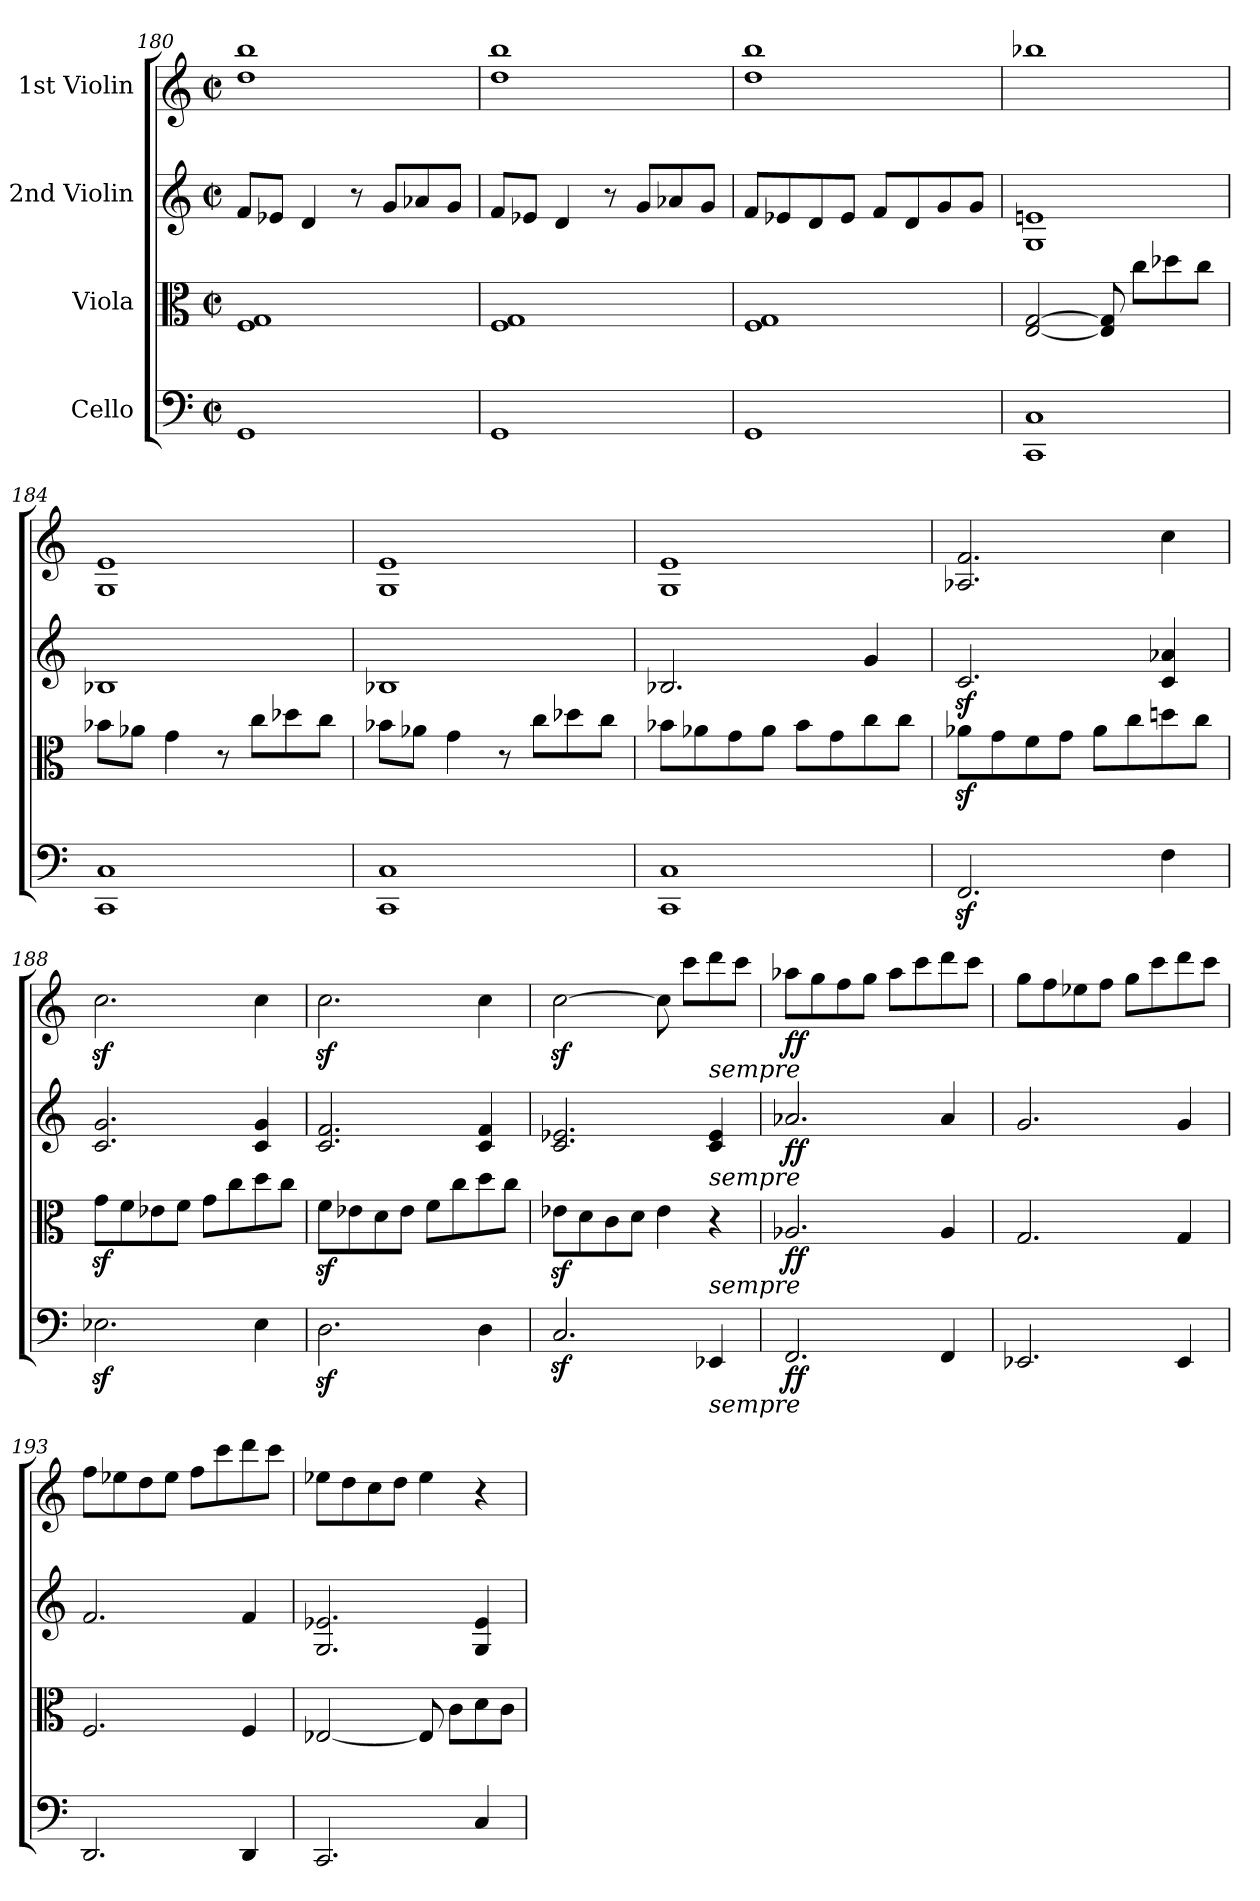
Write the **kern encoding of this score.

**kern	**dynam	**kern	**dynam	**kern	**dynam	**kern	**dynam
*part4	*part4	*part3	*part3	*part2	*part2	*part1	*part1
*staff4	*staff4	*staff3	*staff3	*staff2	*staff2	*staff1	*staff1
*I"Cello	*	*I"Viola	*	*I"2nd Violin	*	*I"1st Violin	*
*clefF4	*	*clefC3	*	*clefG2	*	*clefG2	*
*k[]	*	*k[]	*	*k[]	*	*k[]	*
*M2/2	*	*M2/2	*	*M2/2	*	*M2/2	*
*met(c|)	*	*met(c|)	*	*met(c|)	*	*met(c|)	*
=180	=180	=180	=180	=180	=180	=180	=180
1GG	.	1F 1G	.	8f/L	.	1dd 1bb	.
.	.	.	.	8e-X/J	.	.	.
.	.	.	.	4d/	.	.	.
.	.	.	.	8r	.	.	.
.	.	.	.	8g/L	.	.	.
.	.	.	.	8a-X/	.	.	.
.	.	.	.	8g/J	.	.	.
=181	=181	=181	=181	=181	=181	=181	=181
1GG	.	1F 1G	.	8f/L	.	1dd 1bb	.
.	.	.	.	8e-X/J	.	.	.
.	.	.	.	4d/	.	.	.
.	.	.	.	8r	.	.	.
.	.	.	.	8g/L	.	.	.
.	.	.	.	8a-X/	.	.	.
.	.	.	.	8g/J	.	.	.
!!LO:LB:g=z
=182	=182	=182	=182	=182	=182	=182	=182
1GG	.	1F 1G	.	8f/L	.	1dd 1bb	.
.	.	.	.	8e-X/	.	.	.
.	.	.	.	8d/	.	.	.
.	.	.	.	8e-/J	.	.	.
.	.	.	.	8f/L	.	.	.
.	.	.	.	8d/	.	.	.
.	.	.	.	8g/	.	.	.
.	.	.	.	8g/J	.	.	.
=183	=183	=183	=183	=183	=183	=183	=183
1CC 1C	.	[2E/ [2G/	.	1G 1en	.	1bb-X	.
.	.	8E/] 8G/]	.	.	.	.	.
.	.	8cc\L	.	.	.	.	.
.	.	8dd-X\	.	.	.	.	.
.	.	8cc\J	.	.	.	.	.
=184	=184	=184	=184	=184	=184	=184	=184
1CC 1C	.	8b-X\L	.	1B-X	.	1G 1e	.
.	.	8a-X\J	.	.	.	.	.
.	.	4g\	.	.	.	.	.
.	.	8r	.	.	.	.	.
.	.	8cc\L	.	.	.	.	.
.	.	8dd-X\	.	.	.	.	.
.	.	8cc\J	.	.	.	.	.
!!LO:PB:g=z
=185	=185	=185	=185	=185	=185	=185	=185
1CC 1C	.	8b-X\L	.	1B-X	.	1G 1e	.
.	.	8a-X\J	.	.	.	.	.
.	.	4g\	.	.	.	.	.
.	.	8r	.	.	.	.	.
.	.	8cc\L	.	.	.	.	.
.	.	8dd-X\	.	.	.	.	.
.	.	8cc\J	.	.	.	.	.
=186	=186	=186	=186	=186	=186	=186	=186
1CC 1C	.	8b-X\L	.	2.B-X/	.	1G 1e	.
.	.	8a-X\	.	.	.	.	.
.	.	8g\	.	.	.	.	.
.	.	8a-\J	.	.	.	.	.
.	.	8b-\L	.	.	.	.	.
.	.	8g\	.	.	.	.	.
.	.	8cc\	.	4g/	.	.	.
.	.	8cc\J	.	.	.	.	.
=187	=187	=187	=187	=187	=187	=187	=187
2.FFz</	.	8a-Xz<\L	.	2.cz>/	.	2.A-X/ 2.f/	.
.	.	8g\	.	.	.	.	.
.	.	8f\	.	.	.	.	.
.	.	8g\J	.	.	.	.	.
.	.	8a-\L	.	.	.	.	.
.	.	8cc\	.	.	.	.	.
4F\	.	8ddn\	.	4c/ 4a-X/	.	4cc\	.
.	.	8cc\J	.	.	.	.	.
=188	=188	=188	=188	=188	=188	=188	=188
2.E-Xz<\	.	8gz>\L	.	2.c/ 2.g/	.	2.ccz<\	.
.	.	8f\	.	.	.	.	.
.	.	8e-X\	.	.	.	.	.
.	.	8f\J	.	.	.	.	.
.	.	8g\L	.	.	.	.	.
.	.	8cc\	.	.	.	.	.
4E-\	.	8dd\	.	4c/ 4g/	.	4cc\	.
.	.	8cc\J	.	.	.	.	.
!!LO:LB:g=z
=189	=189	=189	=189	=189	=189	=189	=189
2.Dz<\	.	8fz>\L	.	2.c/ 2.f/	.	2.ccz<\	.
.	.	8e-X\	.	.	.	.	.
.	.	8d\	.	.	.	.	.
.	.	8e-\J	.	.	.	.	.
.	.	8f\L	.	.	.	.	.
.	.	8cc\	.	.	.	.	.
4D\	.	8dd\	.	4c/ 4f/	.	4cc\	.
.	.	8cc\J	.	.	.	.	.
=190	=190	=190	=190	=190	=190	=190	=190
2.Cz>/	.	8e-Xz>\L	.	2.c/ 2.e-X/	.	[2ccz<\	.
.	.	8d\	.	.	.	.	.
.	.	8c\	.	.	.	.	.
.	.	8d\J	.	.	.	.	.
.	.	4e-\	.	.	.	8cc\]	.
.	.	.	.	.	.	8ccc\L	.
!	!	!	!	!	!	!LO:TX:b:i:t=sempre	!
!	!	!	!	!LO:TX:b:i:t=sempre	!	!	!
!	!	!LO:TX:b:i:t=sempre	!	!	!	!	!
!LO:TX:b:i:t=sempre	!	!	!	!	!	!	!
4EE-X/	.	4r	.	4c/ 4e-/	.	8ddd\	.
.	.	.	.	.	.	8ccc\J	.
=191	=191	=191	=191	=191	=191	=191	=191
!	!LO:DY:b	!	!LO:DY:b	!	!LO:DY:b	!	!LO:DY:b
2.FF/	ff	2.A-X/	ff	2.a-X/	ff	8aa-X\L	ff
.	.	.	.	.	.	8gg\	.
.	.	.	.	.	.	8ff\	.
.	.	.	.	.	.	8gg\J	.
.	.	.	.	.	.	8aa-\L	.
.	.	.	.	.	.	8ccc\	.
4FF/	.	4A-/	.	4a-/	.	8ddd\	.
.	.	.	.	.	.	8ccc\J	.
=192	=192	=192	=192	=192	=192	=192	=192
2.EE-X/	.	2.G/	.	2.g/	.	8gg\L	.
.	.	.	.	.	.	8ff\	.
.	.	.	.	.	.	8ee-X\	.
.	.	.	.	.	.	8ff\J	.
.	.	.	.	.	.	8gg\L	.
.	.	.	.	.	.	8ccc\	.
4EE-/	.	4G/	.	4g/	.	8ddd\	.
.	.	.	.	.	.	8ccc\J	.
!!LO:LB:g=z
=193	=193	=193	=193	=193	=193	=193	=193
2.DD/	.	2.F/	.	2.f/	.	8ff\L	.
.	.	.	.	.	.	8ee-X\	.
.	.	.	.	.	.	8dd\	.
.	.	.	.	.	.	8ee-\J	.
.	.	.	.	.	.	8ff\L	.
.	.	.	.	.	.	8ccc\	.
4DD/	.	4F/	.	4f/	.	8ddd\	.
.	.	.	.	.	.	8ccc\J	.
=194	=194	=194	=194	=194	=194	=194	=194
2.CC/	.	[2E-X/	.	2.G/ 2.e-X/	.	8ee-X\L	.
.	.	.	.	.	.	8dd\	.
.	.	.	.	.	.	8cc\	.
.	.	.	.	.	.	8dd\J	.
.	.	8E-/]	.	.	.	4ee-\	.
.	.	8c\L	.	.	.	.	.
4C/	.	8d\	.	4G/ 4e-/	.	4r	.
.	.	8c\J	.	.	.	.	.
=	=	=	=	=	=	=	=
*-	*-	*-	*-	*-	*-	*-	*-
